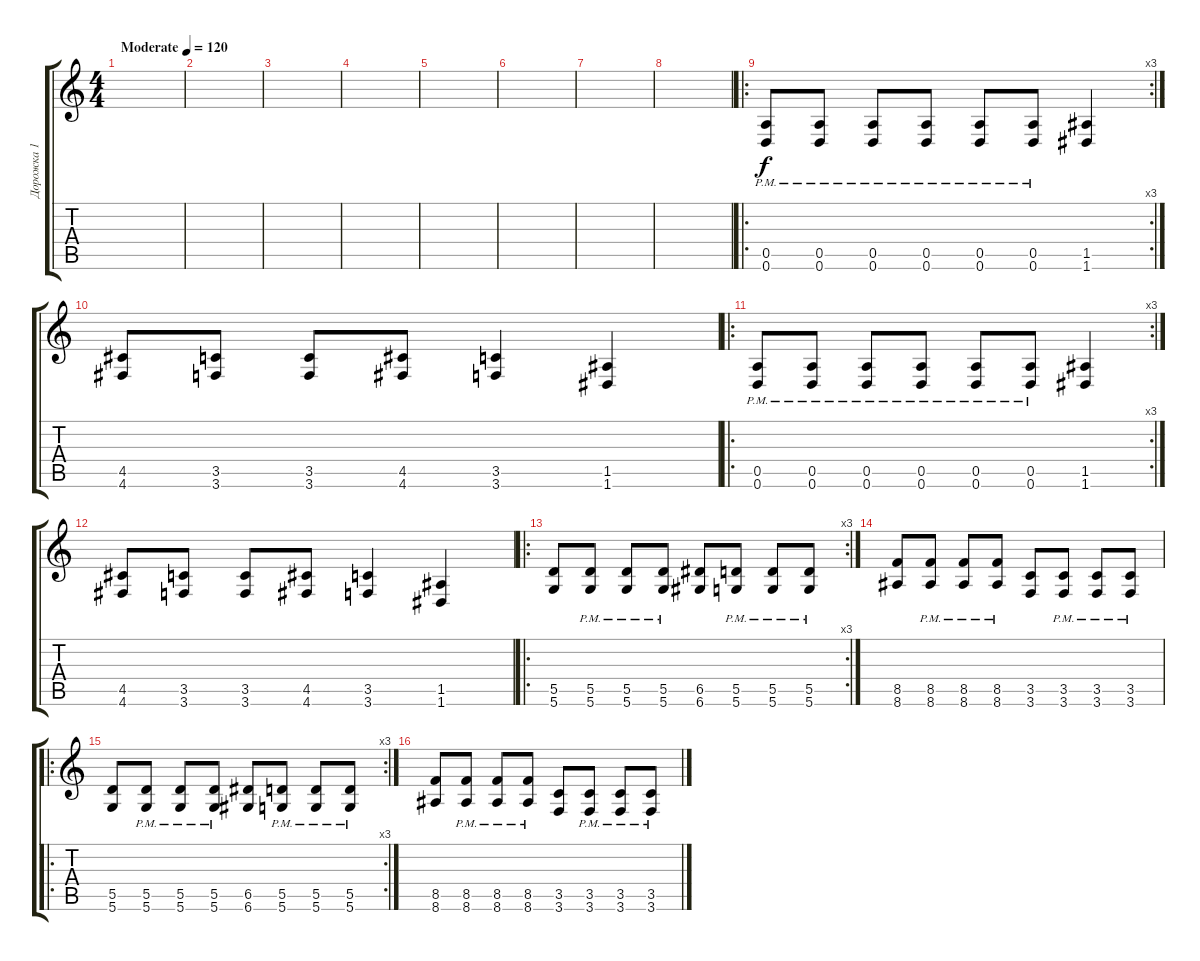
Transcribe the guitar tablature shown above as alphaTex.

\track ("Дорожка 1" "Дорожка 1") {instrument distortionguitar}
\staff {score tabs}
\tuning (E4 B3 G3 D3 A2 D2) {hide}
\ts (4 4)
\tempo (120 "Moderate")
\clef g2
\ks c
|
|
|
|
|
|
|
|
\ro
\rc 3
(0.5{pm} 0.6{pm}).8 (0.5{pm} 0.6{pm}).8 (0.5{pm} 0.6{pm}).8 (0.5{pm} 0.6{pm}).8 (0.5{pm} 0.6{pm}).8 (0.5{pm} 0.6{pm}).8 (1.5 1.6).4 |
(4.5 4.6).8 (3.5 3.6).8 (3.5 3.6).8 (4.5 4.6).8 (3.5 3.6).4 (1.5 1.6).4 |
\ro
\rc 3
(0.5{pm} 0.6{pm}).8 (0.5{pm} 0.6{pm}).8 (0.5{pm} 0.6{pm}).8 (0.5{pm} 0.6{pm}).8 (0.5{pm} 0.6{pm}).8 (0.5{pm} 0.6{pm}).8 (1.5 1.6).4 |
(4.5 4.6).8 (3.5 3.6).8 (3.5 3.6).8 (4.5 4.6).8 (3.5 3.6).4 (1.5 1.6).4 |
\ro
\rc 3
(5.5 5.6).8 (5.5{pm} 5.6{pm}).8 (5.5{pm} 5.6{pm}).8 (5.5{pm} 5.6{pm}).8 (6.5 6.6).8 (5.5{pm} 5.6{pm}).8 (5.5{pm} 5.6{pm}).8 (5.5{pm} 5.6{pm}).8 |
(8.5 8.6).8 (8.5{pm} 8.6{pm}).8 (8.5{pm} 8.6{pm}).8 (8.5{pm} 8.6{pm}).8 (3.5 3.6).8 (3.5{pm} 3.6{pm}).8 (3.5{pm} 3.6{pm}).8 (3.5{pm} 3.6{pm}).8 |
\ro
\rc 3
(5.5 5.6).8 (5.5{pm} 5.6{pm}).8 (5.5{pm} 5.6{pm}).8 (5.5{pm} 5.6{pm}).8 (6.5 6.6).8 (5.5{pm} 5.6{pm}).8 (5.5{pm} 5.6{pm}).8 (5.5{pm} 5.6{pm}).8 |
(8.5 8.6).8 (8.5{pm} 8.6{pm}).8 (8.5{pm} 8.6{pm}).8 (8.5{pm} 8.6{pm}).8 (3.5 3.6).8 (3.5{pm} 3.6{pm}).8 (3.5{pm} 3.6{pm}).8 (3.5{pm} 3.6{pm}).8
